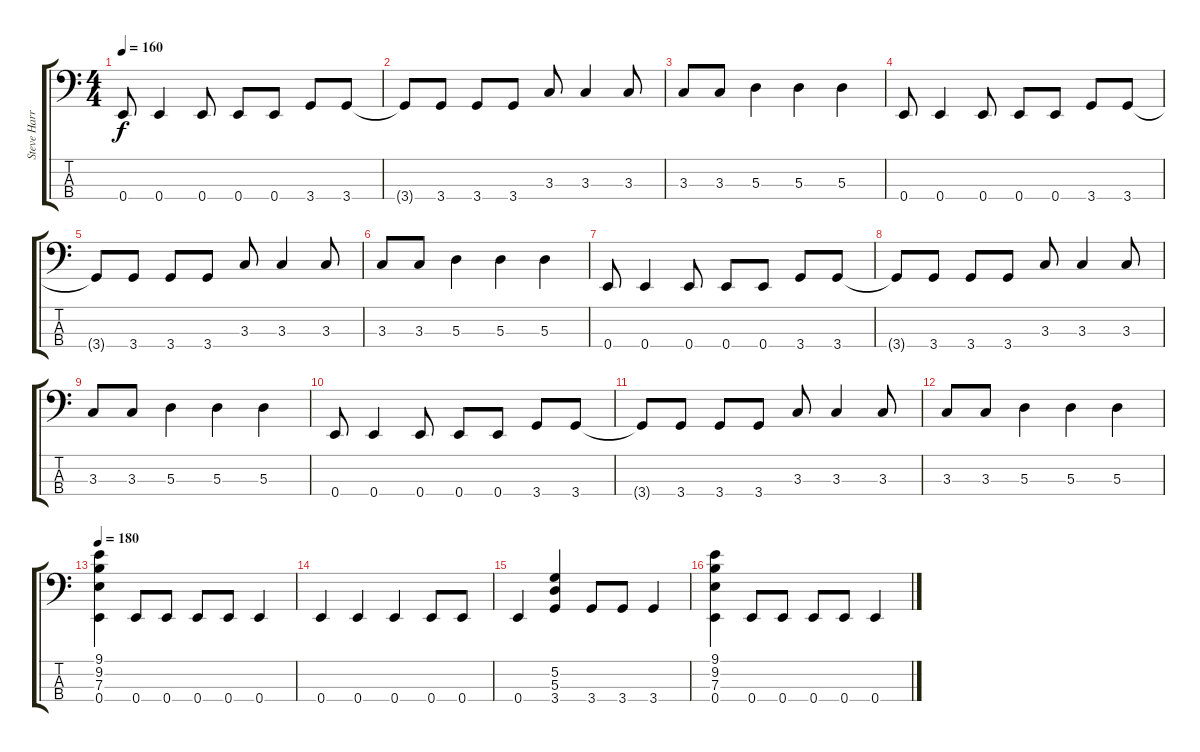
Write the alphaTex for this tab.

\track ("Steve Harris" "Steve Harr") {instrument electricbassfinger}
\staff {score tabs}
\tuning (G2 D2 A1 E1) {hide}
\ts (4 4)
\tempo 160
\clef f4
\ks c
0.4.8{dy f} 0.4.4 0.4.8 0.4.8 0.4.8 3.4.8 3.4.8 |
3.4{t}.8 3.4.8 3.4.8 3.4.8 3.3.8 3.3.4 3.3.8 |
3.3.8 3.3.8 5.3.4 5.3.4 5.3.4 |
0.4.8 0.4.4 0.4.8 0.4.8 0.4.8 3.4.8 3.4.8 |
3.4{t}.8 3.4.8 3.4.8 3.4.8 3.3.8 3.3.4 3.3.8 |
3.3.8 3.3.8 5.3.4 5.3.4 5.3.4 |
0.4.8 0.4.4 0.4.8 0.4.8 0.4.8 3.4.8 3.4.8 |
3.4{t}.8 3.4.8 3.4.8 3.4.8 3.3.8 3.3.4 3.3.8 |
3.3.8 3.3.8 5.3.4 5.3.4 5.3.4 |
0.4.8 0.4.4 0.4.8 0.4.8 0.4.8 3.4.8 3.4.8 |
3.4{t}.8 3.4.8 3.4.8 3.4.8 3.3.8 3.3.4 3.3.8 |
3.3.8 3.3.8 5.3.4 5.3.4 5.3.4 |
\tempo 180
(9.1 9.2 7.3 0.4).4 0.4.8 0.4.8 0.4.8 0.4.8 0.4.4 |
0.4.4 0.4.4 0.4.4 0.4.8 0.4.8 |
0.4.4 (5.2 5.3 3.4).4 3.4.8 3.4.8 3.4.4 |
(9.1 9.2 7.3 0.4).4 0.4.8 0.4.8 0.4.8 0.4.8 0.4.4
